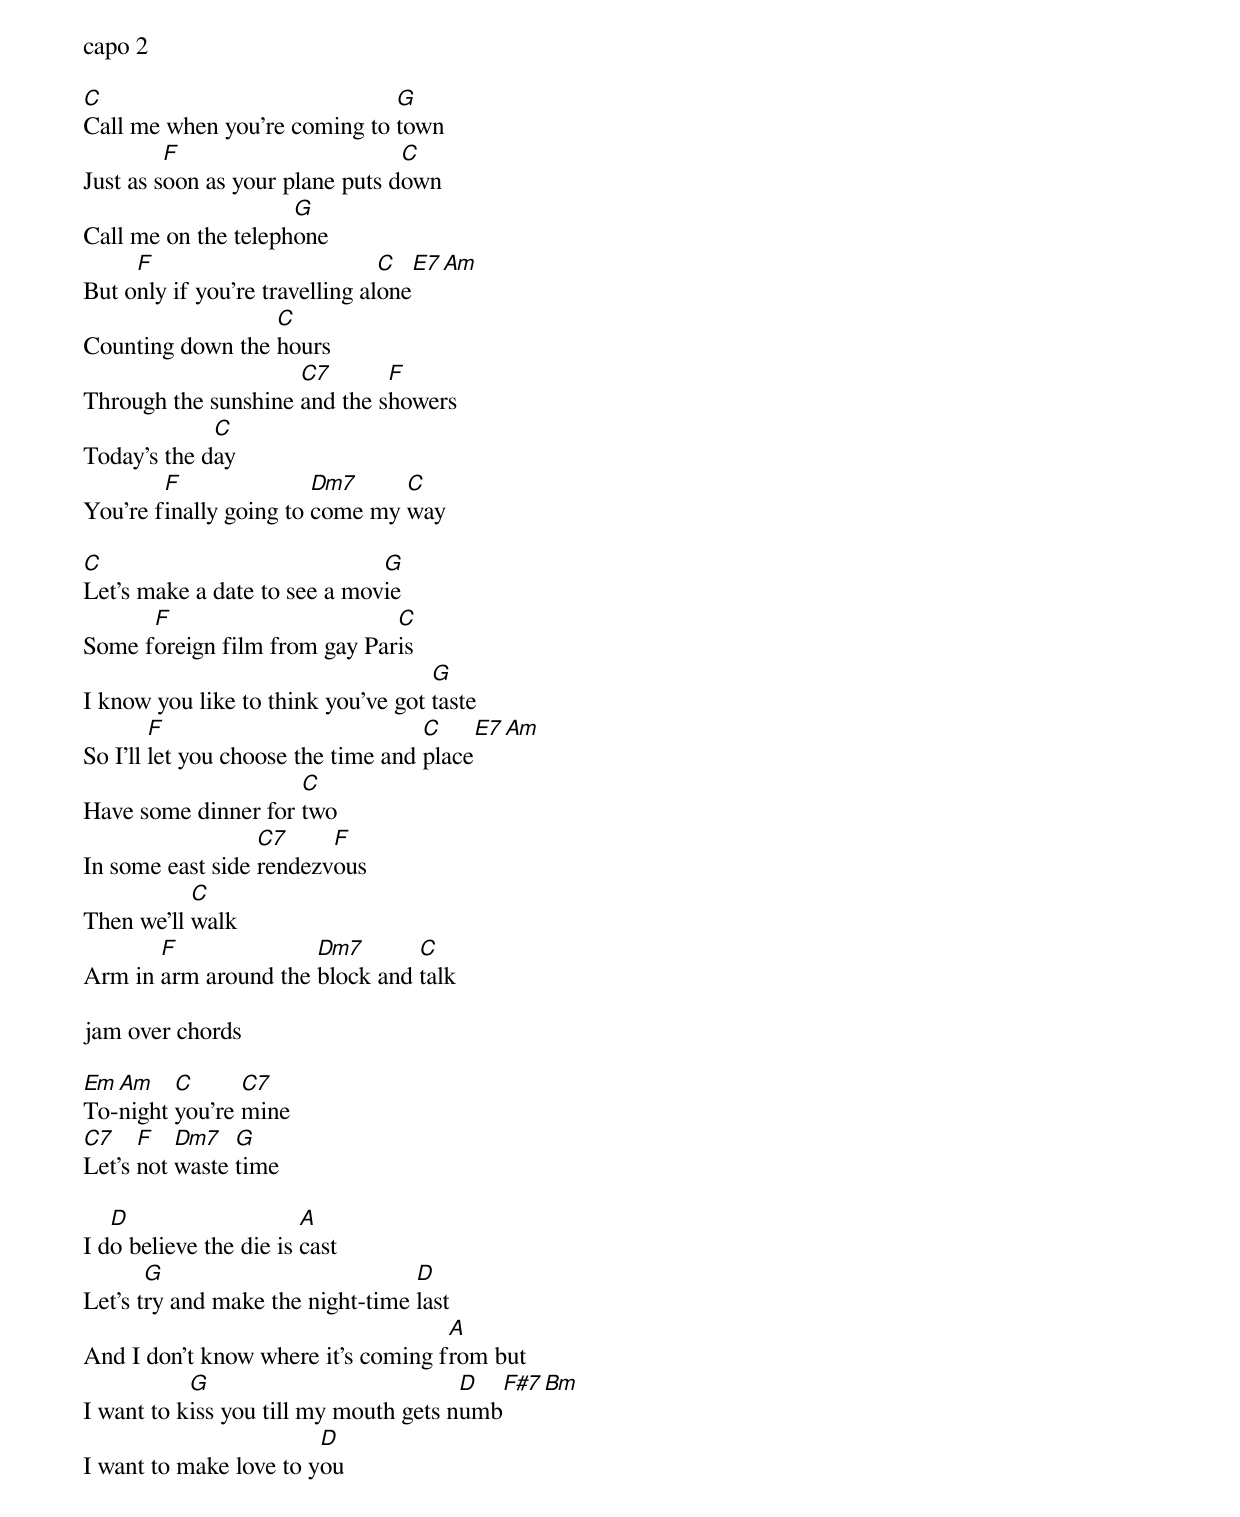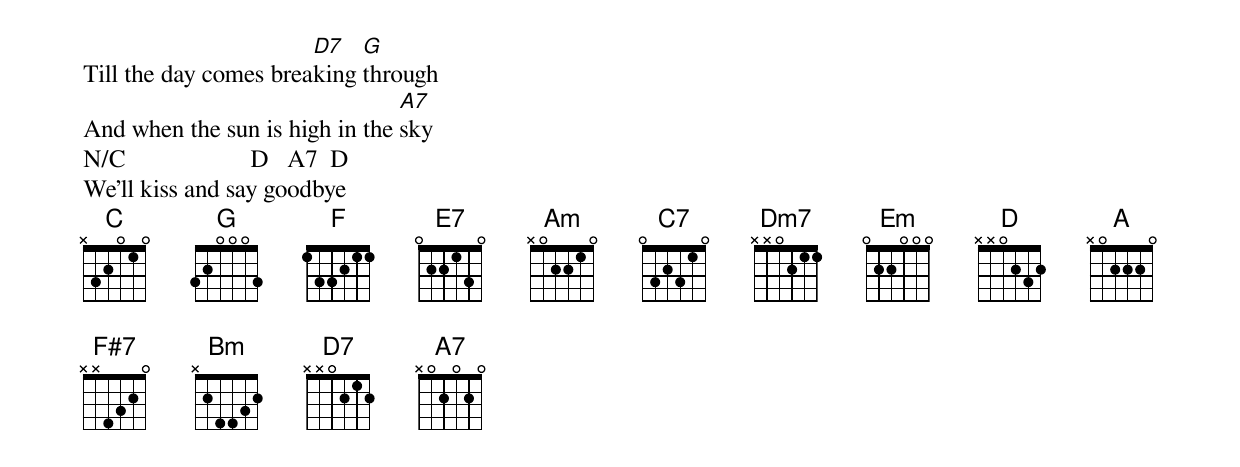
capo 2

[C]Call me when you're coming to [G]town
Just as s[F]oon as your plane puts d[C]own
Call me on the teleph[G]one
But o[F]nly if you're travelling al[C]one[E7][Am]
Counting down the [C]hours
Through the sunshine [C7]and the s[F]howers
Today's the d[C]ay
You're f[F]inally going to [Dm7]come my [C]way

[C]Let's make a date to see a mov[G]ie
Some f[F]oreign film from gay Par[C]is
I know you like to think you've got [G]taste
So I'll [F]let you choose the time and [C]place[E7][Am]
Have some dinner for [C]two
In some east side [C7]rendezv[F]ous
Then we'll [C]walk
Arm in [F]arm around the [Dm7]block and [C]talk

jam over chords

[Em]To-[Am]night [C]you're [C7]mine
[C7]Let's [F]not [Dm7]waste [G]time

I d[D]o believe the die is [A]cast
Let's t[G]ry and make the night-time [D]last
And I don't know where it's coming f[A]rom but
I want to k[G]iss you till my mouth gets n[D]umb[F#7][Bm]
I want to make love to y[D]ou
Till the day comes brea[D7]king [G]through
And when the sun is high in the [A7]sky
N/C                    D   A7  D
We'll kiss and say goodbye
